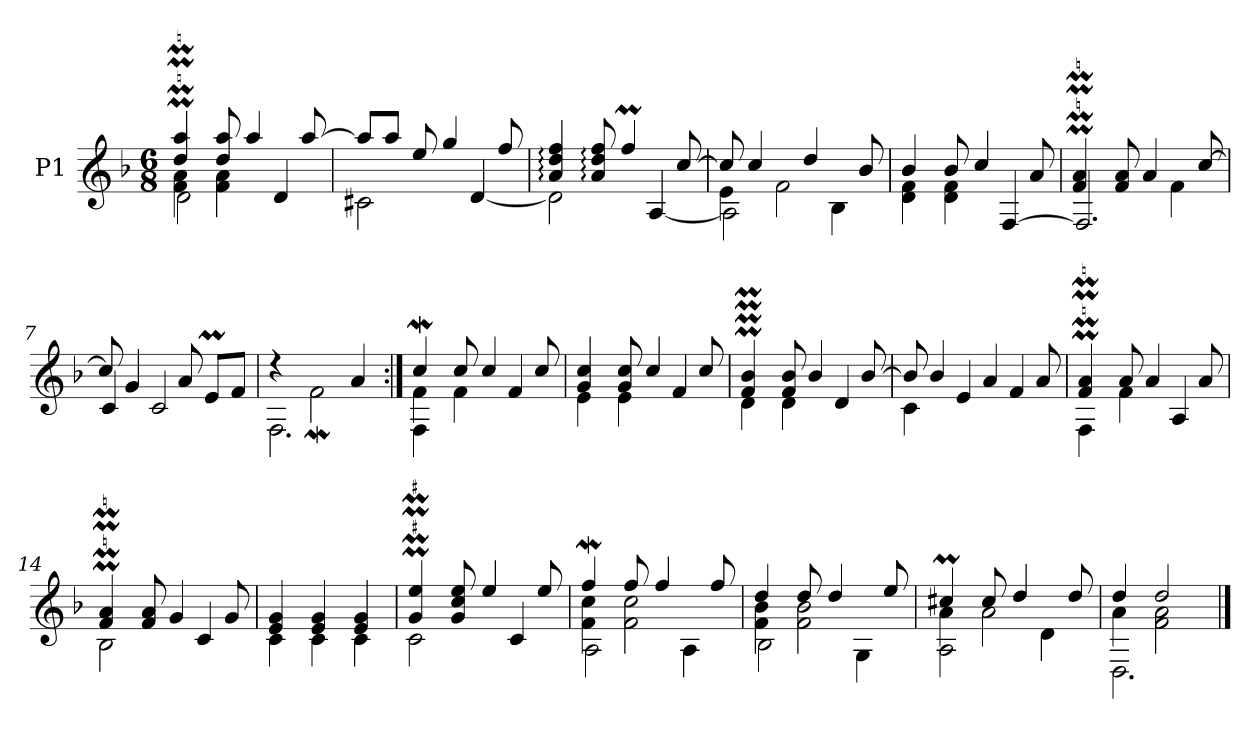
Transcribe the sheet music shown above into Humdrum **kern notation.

**kern
*part1
*staff1
*I"P1
!!LO:PB:g=z
*clefG2
*ITrd7c12
*k[b-]
*d:
*M6/8
*MM80
=1
*^
*	*^
4di/M 4aiM	4Fi\ 4Ai	2Di\
8di/ 8ai	4Fi\ 4Ai	.
4ai/	.	.
.	4Di/	4ryy
[8ai/	.	.
*	*v	*v
=2	=2
8ai/L]	2C#Xi\
8ai/J	.
8ei/	.
4gi/	.
.	[4Di/
8fi/	.
=3	=3
4Ai/: 4di: 4fi:	2Di\]
8Ai/: 8di: 8fi:	.
4fMi/	.
.	[4AAi/
[8ci/	.
=4	=4
*	*^
8ci/]	4Ei\	2AAi\]
4ci/	.	.
.	2Fi\	.
4di/	.	.
.	.	4BB-i\
8B-i/	.	.
!!LO:LB:g=z	!!	!!
=5	=5	=5
4B-:i/	4Di\ 4Fi	2ryy
8B-:i/	4Di\ 4Fi	.
4ci/	.	.
.	4ryy	[4FFi/
8Ai/	.	.
=6	=6	=6
4Fi/M 4AiM	4ryy	2.FFi/]
8Fi/ 8Ai	4ryy	.
4Ai/	.	.
.	4Fi\	.
[8ci/	.	.
=7	=7	=7
8ci/]	4ryy	4Ci/
4Gi/	.	.
.	2Ci/	4ryy
8Ai/	.	.
8Emi/L	.	4ryy
8Fi/J	.	.
=8	=8	=8
2ryy	4r	2.FFi\
.	2Fwi\	.
4Ai/	.	.
!!LO:LB:g=z	!!	!!
=9:|!	=9:|!	=9:|!
4cWi/	4Fi\	4FFi\
8ci/	4Fi\	2ryy
4ci/	.	.
.	4Fi/	.
8ci/	.	.
*	*v	*v
=10	=10
4Gi/ 4ci	4Ei\
8Gi/ 8ci	4Ei\
4ci/	.
.	4Fi/
8ci/	.
=11	=11
4Fi/M 4B-iM	4Di\
8Fi/ 8B-i	4Di\
4B-i/	.
.	4Di/
[8B-i/	.
=12	=12
8B-i/]	4Ci\
4B-i/	.
.	4Ei/
4Ai/	.
.	4Fi/
8Ai/	.
!!LO:LB:g=z	!!
=13	=13
4Fi/M 4AiM	4FFi\
8Ai/	4Fi\
4Ai/	.
.	4AAi/
8Ai/	.
=14	=14
4Fi/M 4AiM	2BB-i\
8Fi/ 8Ai	.
4Gi/	.
.	4Ci/
8Gi/	.
=15	=15
4Ei/ 4Gi	4Ci\
4Ei/ 4Gi	4Ci\
4Ei/ 4Gi	4Ci\
=16	=16
4Gi/M 4eiM	2Ci\
8Gi/ 8ci 8ei	.
4ei/	.
.	4Ci/
8ei/	.
!!LO:LB:g=z	!!
=17	=17
*	*^
4fwi/	4Fi\ 4ci	2AAi\
8fi/	2Fi\ 2ci	.
4fi/	.	.
.	.	4AAi\
8fi/	.	.
=18	=18	=18
4di/	4Fi\ 4B-i	2BB-i\
8di/	2Fi\ 2B-i	.
4di/	.	.
.	.	4GGi\
8ei/	.	.
=19	=19	=19
4c#Xmi/	4Ai\	2AAi\
8c#i/	2Ai\	.
4di/	.	.
.	.	4Di\
8di/	.	.
=20	=20	=20
4di/	4Ai\	2.DDi\
2di/	2Fi\ 2Ai	.
*v	*v	*v
==
*-
